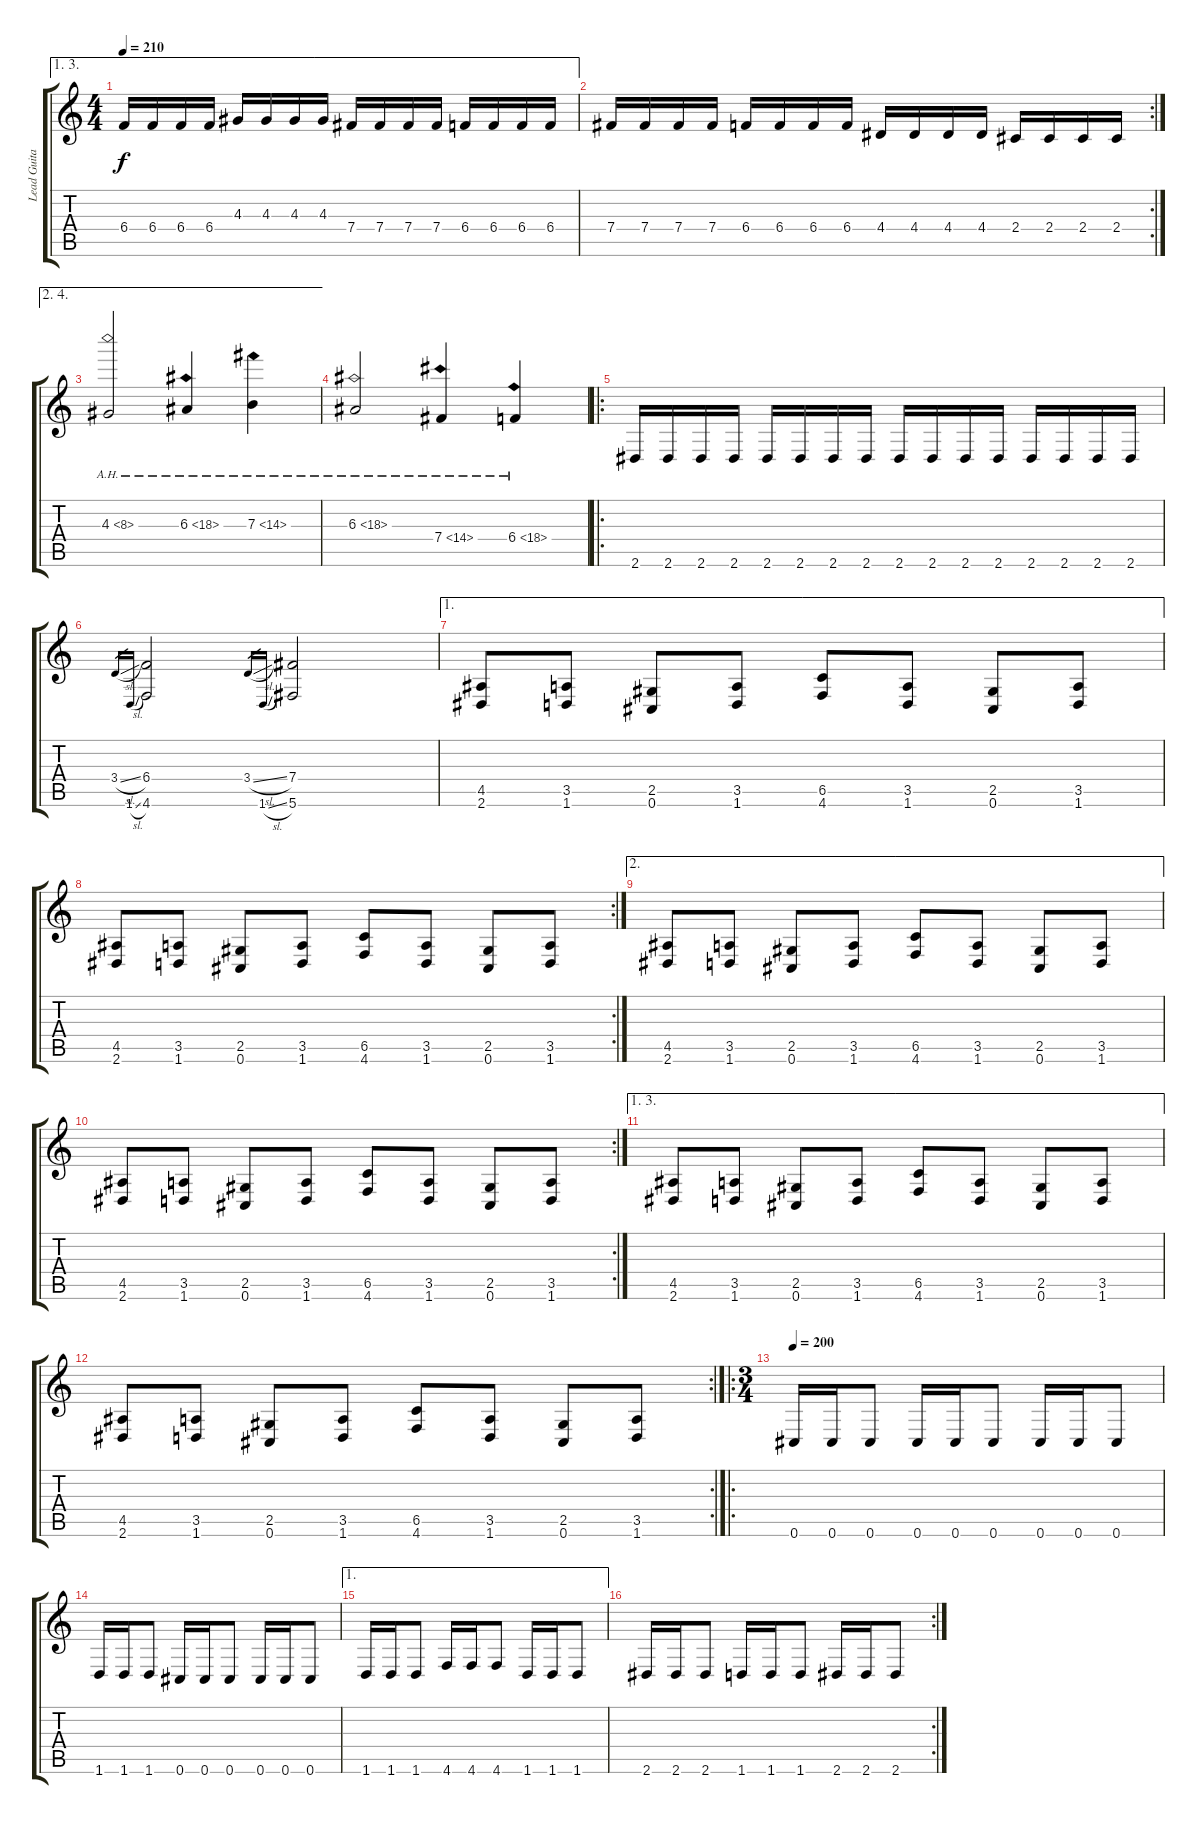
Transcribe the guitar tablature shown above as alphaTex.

\track ("Lead Guitar" "Lead Guita") {instrument distortionguitar}
\staff {score tabs}
\tuning (Db4 Ab3 E3 B2 Gb2 Db2) {hide}
\ae (1 3)
\ts (4 4)
\tempo 210
\clef g2
\ks c
6.4.16{dy f} 6.4.16 6.4.16 6.4.16 4.3.16 4.3.16 4.3.16 4.3.16 7.4.16 7.4.16 7.4.16 7.4.16 6.4.16 6.4.16 6.4.16 6.4.16 |
\rc 2
7.4.16 7.4.16 7.4.16 7.4.16 6.4.16 6.4.16 6.4.16 6.4.16 4.4.16 4.4.16 4.4.16 4.4.16 2.4.16 2.4.16 2.4.16 2.4.16 |
\ae (2 4)
4.3{be (hold 0 0 60 0) ah 4}.2 6.3{be (hold 0 0 60 0) ah 12}.4 7.3{be (hold 0 0 60 0) ah 7}.4 |
6.3{be (hold 0 0 60 0) ah 12}.2 7.4{be (hold 0 0 60 0) ah 7}.4 6.4{be (hold 0 0 60 0) ah 12}.4 |
\ro
2.6.16 2.6.16 2.6.16 2.6.16 2.6.16 2.6.16 2.6.16 2.6.16 2.6.16 2.6.16 2.6.16 2.6.16 2.6.16 2.6.16 2.6.16 2.6.16 |
3.4{sl}.16{gr} 1.6{sl}.16{gr} (6.4 4.6).2 3.4{sl}.16{gr} 1.6{sl}.16{gr} (7.4 5.6).2 |
\ae 1
(4.5 2.6).8 (3.5 1.6).8 (2.5 0.6).8 (3.5 1.6).8 (6.5 4.6).8 (3.5 1.6).8 (2.5 0.6).8 (3.5 1.6).8 |
\rc 2
(4.5 2.6).8 (3.5 1.6).8 (2.5 0.6).8 (3.5 1.6).8 (6.5 4.6).8 (3.5 1.6).8 (2.5 0.6).8 (3.5 1.6).8 |
\ae 2
(4.5 2.6).8 (3.5 1.6).8 (2.5 0.6).8 (3.5 1.6).8 (6.5 4.6).8 (3.5 1.6).8 (2.5 0.6).8 (3.5 1.6).8 |
\rc 2
(4.5 2.6).8 (3.5 1.6).8 (2.5 0.6).8 (3.5 1.6).8 (6.5 4.6).8 (3.5 1.6).8 (2.5 0.6).8 (3.5 1.6).8 |
\ae (1 3)
(4.5 2.6).8 (3.5 1.6).8 (2.5 0.6).8 (3.5 1.6).8 (6.5 4.6).8 (3.5 1.6).8 (2.5 0.6).8 (3.5 1.6).8 |
\rc 2
(4.5 2.6).8 (3.5 1.6).8 (2.5 0.6).8 (3.5 1.6).8 (6.5 4.6).8 (3.5 1.6).8 (2.5 0.6).8 (3.5 1.6).8 |
\ro
\ts (3 4)
\tempo 200
0.6.16 0.6.16 0.6.8 0.6.16 0.6.16 0.6.8 0.6.16 0.6.16 0.6.8 |
1.6.16 1.6.16 1.6.8 0.6.16 0.6.16 0.6.8 0.6.16 0.6.16 0.6.8 |
\ae 1
1.6.16 1.6.16 1.6.8 4.6.16 4.6.16 4.6.8 1.6.16 1.6.16 1.6.8 |
\rc 2
2.6.16 2.6.16 2.6.8 1.6.16 1.6.16 1.6.8 2.6.16 2.6.16 2.6.8
